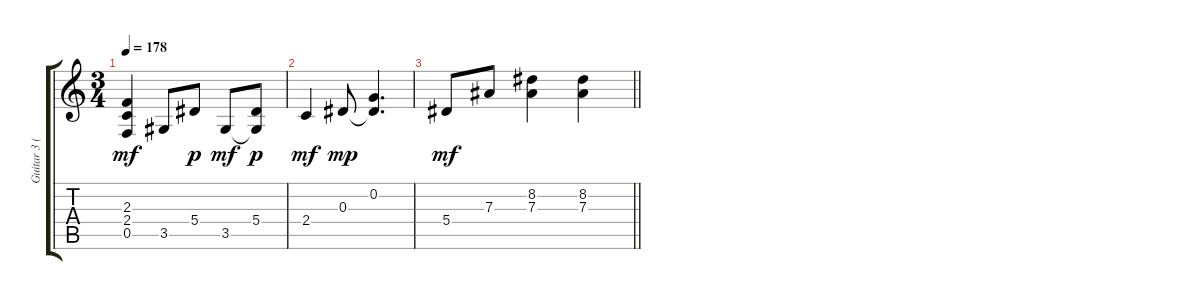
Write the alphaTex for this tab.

\track ("Guitar 3 (Rhytm)" "Guitar 3 (") {instrument distortionguitar}
\staff {score tabs}
\tuning (C4 G3 Eb3 Bb2 F2 C2) {hide}
\ts (3 4)
\tempo 178
\clef g2
\ks c
(2.3 2.4 0.5).4{dy mf} 3.5.8 5.4.8{dy p} 3.5.8{dy mf} (5.4 3.5{t}).8{dy p} |
2.4.4{dy mf} 0.3.8{dy mp} (0.2 0.3{t}).4{d} |
\barLineRight lightlight
5.4.8{dy mf} 7.3.8 (8.2 7.3).4 (8.2 7.3).4
